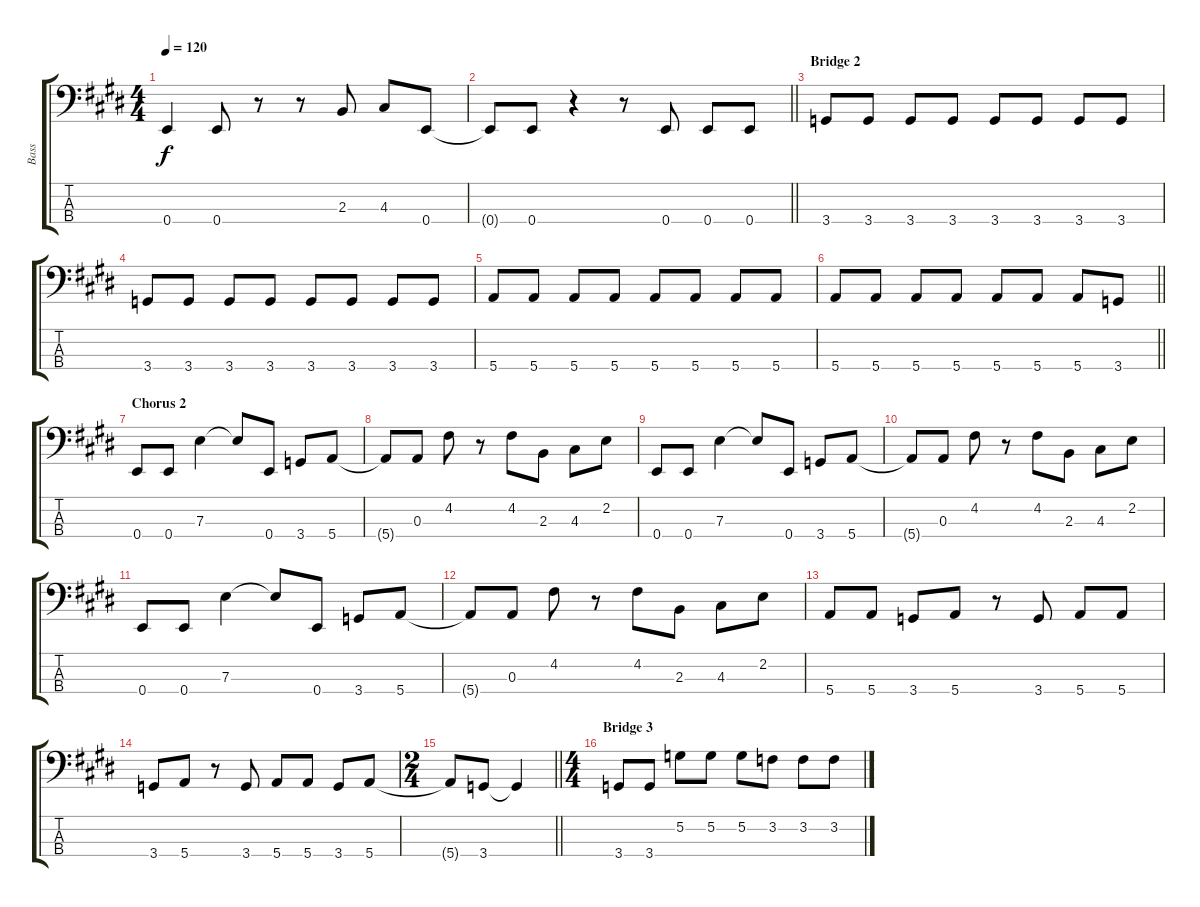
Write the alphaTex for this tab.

\track ("Bass" "Bass") {instrument electricbassfinger}
\staff {score tabs}
\tuning (G2 D2 A1 E1) {hide}
\ts (4 4)
\tempo 120
\clef f4
\ks e
0.4.4{dy f} 0.4.8 r.8 r.8 2.3.8 4.3.8 0.4.8 |
\barLineRight lightlight
0.4{t}.8 0.4.8 r.4 r.8 0.4.8 0.4.8 0.4.8 |
\section ("" "Bridge 2")
3.4.8 3.4.8 3.4.8 3.4.8 3.4.8 3.4.8 3.4.8 3.4.8 |
3.4.8 3.4.8 3.4.8 3.4.8 3.4.8 3.4.8 3.4.8 3.4.8 |
5.4.8 5.4.8 5.4.8 5.4.8 5.4.8 5.4.8 5.4.8 5.4.8 |
\barLineRight lightlight
5.4.8 5.4.8 5.4.8 5.4.8 5.4.8 5.4.8 5.4.8 3.4.8 |
\section ("" "Chorus 2")
0.4.8 0.4.8 7.3.4 7.3{t}.8 0.4.8 3.4.8 5.4.8 |
5.4{t}.8 0.3.8 4.2.8 r.8 4.2.8 2.3.8 4.3.8 2.2.8 |
0.4.8 0.4.8 7.3.4 7.3{t}.8 0.4.8 3.4.8 5.4.8 |
5.4{t}.8 0.3.8 4.2.8 r.8 4.2.8 2.3.8 4.3.8 2.2.8 |
0.4.8 0.4.8 7.3.4 7.3{t}.8 0.4.8 3.4.8 5.4.8 |
5.4{t}.8 0.3.8 4.2.8 r.8 4.2.8 2.3.8 4.3.8 2.2.8 |
5.4.8 5.4.8 3.4.8 5.4.8 r.8 3.4.8 5.4.8 5.4.8 |
3.4.8 5.4.8 r.8 3.4.8 5.4.8 5.4.8 3.4.8 5.4.8 |
\ts (2 4)
\barLineRight lightlight
5.4{t}.8 3.4.8 3.4{t}.4 |
\ts (4 4)
\section ("" "Bridge 3")
3.4.8 3.4.8 5.2.8 5.2.8 5.2.8 3.2.8 3.2.8 3.2.8
